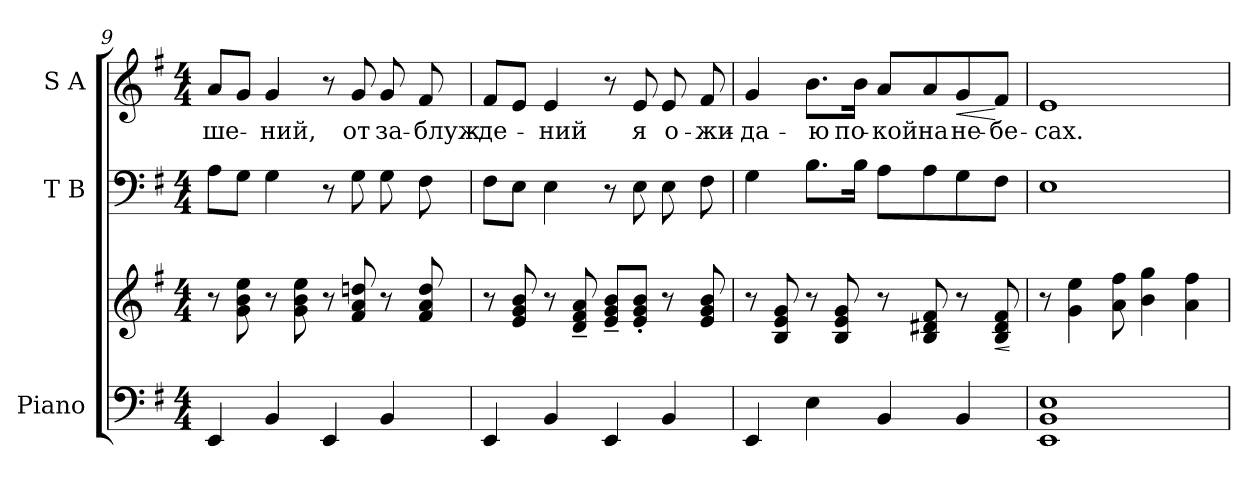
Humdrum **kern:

**kern	**kern	**dynam	**kern	**kern	**text	**dynam
*part3	*part3	*part3	*part2	*part1	*part1	*part1
*staff4	*staff3	*staff3/4	*staff2	*staff1	*staff1	*staff1
*I"Piano	*	*	*I"T B	*I"S A	*	*
!!LO:LB:g=z
*clefF4	*clefG2	*	*clefF4	*clefG2	*	*
*k[f#]	*k[f#]	*	*k[f#]	*k[f#]	*	*
*G:	*G:	*	*G:	*G:	*	*
*M4/4	*M4/4	*	*M4/4	*M4/4	*	*
=9	=9	=9	=9	=9	=9	=9
!	!	!	!	!	!LO:LY:b:color=#000000	!
4EEi/	8r	.	8Ai\L	8ai/L	-ше-	.
.	8gi\ 8bi 8eei	.	8Gi\J	8gi/J	.	.
!	!	!	!	!	!LO:LY:b:color=#000000	!
4BBi/	8r	.	4Gi\	4gi/	-ний,	.
.	8gi\ 8bi 8eei	.	.	.	.	.
4EEi/	8r	.	8r	8r	.	.
!	!	!	!	!	!LO:LY:b:color=#000000	!
.	8f#i/ 8ai 8ddni	.	8Gi\	8gi/	от	.
!	!	!	!	!	!LO:LY:b:color=#000000	!
4BBi/	8r	.	8Gi\	8gi/	за-	.
!	!	!	!	!	!LO:LY:b:color=#000000	!
.	8f#i/ 8ai 8ddi	.	8F#i\	8f#i/	-блуж-	.
=10	=10	=10	=10	=10	=10	=10
!	!	!	!	!	!LO:LY:b:color=#000000	!
4EEi/	8r	.	8F#i\L	8f#i/L	-де-	.
.	8ei/ 8gi 8bi	.	8Ei\J	8ei/J	.	.
!	!	!	!	!	!LO:LY:b:color=#000000	!
4BBi/	8r	.	4Ei\	4ei/	-ний	.
.	8di/~ 8f#i~ 8ai~	.	.	.	.	.
4EEi/	8ei/~ 8gi~ 8bi~L	.	8r	8r	.	.
!	!	!	!	!	!LO:LY:b:color=#000000	!
.	8ei/' 8gi' 8bi'J	.	8Ei\	8ei/	я	.
!	!	!	!	!	!LO:LY:b:color=#000000	!
4BBi/	8r	.	8Ei\	8ei/	о-	.
!	!	!	!	!	!LO:LY:b:color=#000000	!
.	8ei/ 8gi 8bi	.	8F#i\	8f#i/	-жи-	.
=11	=11	=11	=11	=11	=11	=11
!	!	!	!	!	!LO:LY:b:color=#000000	!
4EEi/	8r	.	4Gi\	4gi/	-да-	.
.	8Bi/ 8ei 8gi	.	.	.	.	.
!	!	!	!	!	!LO:LY:b:color=#000000	!
4Ei\	8r	.	8.Bi\L	8.bi\L	-ю	.
.	8Bi/ 8ei 8gi	.	.	.	.	.
!	!	!	!	!	!LO:LY:b:color=#000000	!
.	.	.	16Bi\Jk	16bi\Jk	по-	.
!	!	!	!	!	!LO:LY:b:color=#000000	!
4BBi/	8r	.	8Ai\L	8ai/L	-кой	.
!	!	!	!	!	!LO:LY:b:color=#000000	!
.	8Bi/ 8d#Xi 8f#i	.	8Ai\	8ai/	на	.
!	!	!	!	!	!LO:LY:b:color=#000000	!LO:HP:b
4BBi/	8r	.	8Gi\	8gi/	не-	<
!	!	!LO:HP:b	!	!	!	!
!	!	!	!	!	!LO:LY:b:color=#000000	!
.	8Bi/ 8d#i 8f#i	<	8F#i\J	8f#i/J	-бе-	[
.	.	[	.	.	.	.
=12	=12	=12	=12	=12	=12	=12
!	!	!	!	!	!LO:LY:b:color=#000000	!
1EEi 1BBi 1Ei	8r	.	1Ei	1ei	-сах.	.
.	4gi\ 4eei	.	.	.	.	.
.	8ai\ 8ff#i	.	.	.	.	.
.	4bi\ 4ggi	.	.	.	.	.
.	4ai\ 4ff#i	.	.	.	.	.
=	=	=	=	=	=	=
*-	*-	*-	*-	*-	*-	*-
